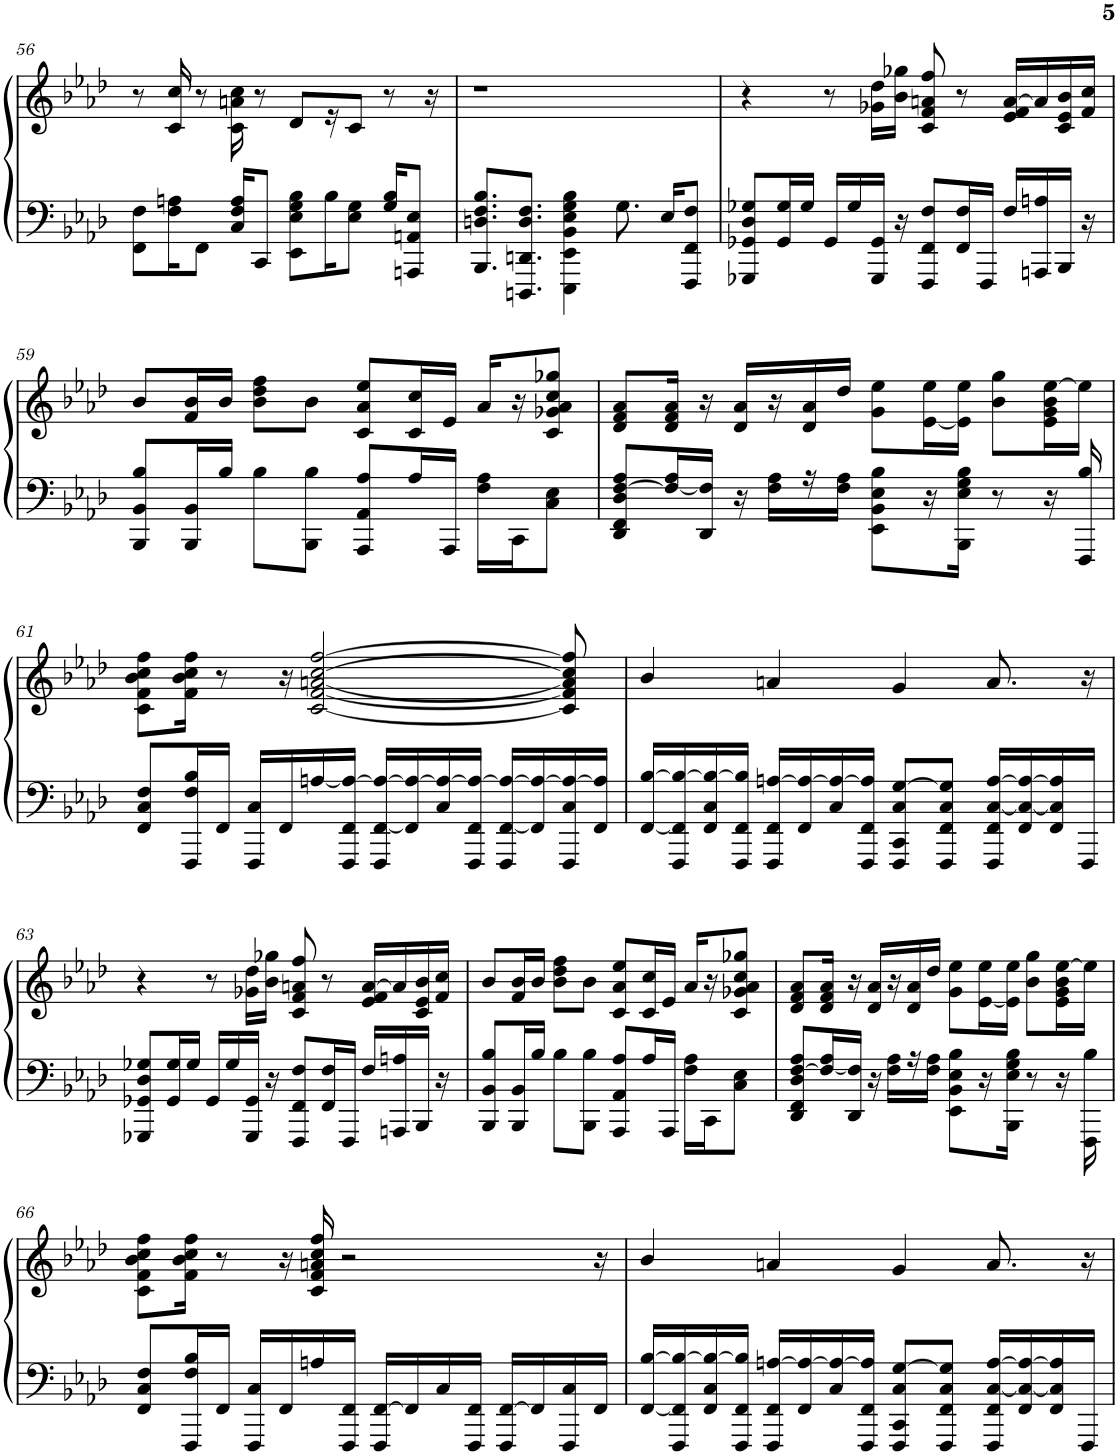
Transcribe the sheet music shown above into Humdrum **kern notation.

**kern	**kern
*part1	*part1
*staff2	*staff1
*I"Piano	*
*I'Pno	*
!!LO:PB:g=z
*clefF4	*clefG2
*k[b-e-a-d-]	*k[b-e-a-d-]
*A-:	*A-:
*M4/4	*M4/4
=56	=56
8FF\ 8F\L	8r
16F\ 16An\K	16c/ 16cc/
8FF\J	8r
16C/ 16F/ 16A/KL	16c\ 16an\ 16cc\
8CC/J	8r
8EE-\ 8E-\ 8G\ 8B-\L	8d-/L
16B-\K	16r
8E-\ 8G\J	8c/J
16G/ 16B-/KL	8r
8AAAn/ 8AAn/ 8E-/J	.
.	16r
=57	=57
8.BBB-/ 8.Dn/ 8.F/ 8.B-/L	1r
8.DDDn/ 8.DDn/ 8.D/ 8.F/J	.
4EEE-\ 4EE-\ 4BB-\ 4E-\ 4G\ 4B-\	.
8.G\	.
16E-/KL	.
8FFF/ 8FF/ 8F/J	.
=58	=58
8GGG-X/ 8GG-X/ 8D-/ 8G-X/L	4r
16GG-/ 16G-/L	.
16G-/JJ	.
16GG-/LL	8r
16G-/	.
16GGG-/ 16GG-/JJ	16g-X\ 16dd-\LL
16r	16b-\ 16gg-X\JJ
8FFF/ 8FF/ 8F/L	8c/ 8f/ 8an/ 8ff/
16FF/ 16F/L	8r
16FFF/JJ	.
16F/LL	16e-/ 16f/ [16a/LL
16AAAn/ 16An/	16a/]
16BBB-/JJ	16c/ 16e-/ 16b-/
16r	16f/ 16cc/JJ
!!LO:LB:g=z
=59	=59
8BBB-/ 8BB-/ 8B-/L	8b-/L
16BBB-/ 16BB-/L	16f/ 16b-/L
16B-/JJ	16b-/JJ
8B-\L	8b-\ 8dd-\ 8ff\L
8BBB-\ 8B-\J	8b-\J
8AAA-/ 8AA-/ 8A-/L	8c/ 8a-/ 8ee-/L
16A-/L	16c/ 16cc/L
16AAA-/JJ	16e-/JJ
16F\ 16A-\LL	16a-/LL
16CC\J	16r
8C\ 8E-\J	8c/ 8g-X/ 8a-/ 8cc/ 8gg-X/J
=60	=60
8DD-/ 8FF/ 8D-/ [8F/ 8A-/L	8d-/ 8f/ 8a-/L
16F/_ 16A-/L	16d-/ 16f/ 16a-/Jk
16DD-/ 16F/]JJ	16r
16r	16d-/ 16a-/LL
16F\ 16A-\LL	16r
16r	16d-/ 16a-/
16F\ 16A-\JJ	16dd-/JJ
8EE-\ 8BB-\ 8E-\ 8B-\L	8g\ 8ee-\L
16r	[16e-\ 16ee-\L
16BBB-\ 16E-\ 16G\ 16B-\JJ	16e-\] 16ee-\JJ
8r	8b-\ 8gg\L
16r	16e-\ 16g\ 16b-\ [16ee-\L
16FFF/ 16B-/	16ee-\JJ]
!!LO:LB:g=z
=61	=61
8FF/ 8C/ 8F/L	8c\ 8f\ 8b-\ 8cc\ 8ff\L
16FFF/ 16F/ 16B-/L	16f\ 16b-\ 16cc\ 16ff\Jk
16FF/JJ	8r
16FFF/ 16C/LL	.
16FF/	16r
[16An/	[2c/ [2f/ [2an/ [2cc/ [2ff/
16FFF/ 16FF/ 16A/_JJ	.
16FFF/ [16FF/ 16A/_LL	.
16FF/] 16A/_	.
16C/ 16A/_	.
16FFF/ 16FF/ 16A/_JJ	.
16FFF/ [16FF/ 16A/_LL	.
16FF/] 16A/_	.
16FFF/ 16C/ 16A/_	8c/] 8f/] 8a/] 8cc/] 8ff/]
16FF/ 16A/]JJ	.
=62	=62
[16FF/ [16B-/LL	4b-/
16FFF/ 16FF/] 16B-/_	.
16FF/ 16C/ 16B-/_	.
16FFF/ 16FF/ 16B-/]JJ	.
16FFF/ 16FF/ [16An/LL	4an/
16FF/ 16A/_	.
16C/ 16A/_	.
16FFF/ 16FF/ 16A/]JJ	.
8FFF/ 8CC/ 8C/ [8G/L	4g/
8FFF/ 8FF/ 8C/ 8G/]J	.
16FFF/ 16FF/ [16C/ [16A/LL	8.a/
16FF/ 16C/_ 16A/_	.
16FF/ 16C/] 16A/]	.
16FFF/JJ	16r
!!LO:LB:g=z
=63	=63
8GGG-X/ 8GG-X/ 8D-/ 8G-X/L	4r
16GG-/ 16G-/L	.
16G-/JJ	.
16GG-/LL	8r
16G-/	.
16GGG-/ 16GG-/JJ	16g-X\ 16dd-\LL
16r	16b-\ 16gg-X\JJ
8FFF/ 8FF/ 8F/L	8c/ 8f/ 8an/ 8ff/
16FF/ 16F/L	8r
16FFF/JJ	.
16F/LL	16e-/ 16f/ [16a/LL
16AAAn/ 16An/	16a/]
16BBB-/JJ	16c/ 16e-/ 16b-/
16r	16f/ 16cc/JJ
=64	=64
8BBB-/ 8BB-/ 8B-/L	8b-/L
16BBB-/ 16BB-/L	16f/ 16b-/L
16B-/JJ	16b-/JJ
8B-\L	8b-\ 8dd-\ 8ff\L
8BBB-\ 8B-\J	8b-\J
8AAA-/ 8AA-/ 8A-/L	8c/ 8a-/ 8ee-/L
16A-/L	16c/ 16cc/L
16AAA-/JJ	16e-/JJ
16F\ 16A-\LL	16a-/LL
16CC\J	16r
8C\ 8E-\J	8c/ 8g-X/ 8a-/ 8cc/ 8gg-X/J
=65	=65
8DD-/ 8FF/ 8D-/ [8F/ 8A-/L	8d-/ 8f/ 8a-/L
16F/_ 16A-/L	16d-/ 16f/ 16a-/Jk
16DD-/ 16F/]JJ	16r
16r	16d-/ 16a-/LL
16F\ 16A-\LL	16r
16r	16d-/ 16a-/
16F\ 16A-\JJ	16dd-/JJ
8EE-\ 8BB-\ 8E-\ 8B-\L	8g\ 8ee-\L
16r	[16e-\ 16ee-\L
16BBB-\ 16E-\ 16G\ 16B-\JJ	16e-\] 16ee-\JJ
8r	8b-\ 8gg\L
16r	16e-\ 16g\ 16b-\ [16ee-\L
16FFF\ 16B-\	16ee-\JJ]
!!LO:LB:g=z
=66	=66
8FF/ 8C/ 8F/L	8c\ 8f\ 8b-\ 8cc\ 8ff\L
16FFF/ 16F/ 16B-/L	16f\ 16b-\ 16cc\ 16ff\Jk
16FF/JJ	8r
16FFF/ 16C/LL	.
16FF/	16r
16An/	16c/ 16f/ 16an/ 16cc/ 16ff/
16FFF/ 16FF/JJ	2r
16FFF/ [16FF/LL	.
16FF/]	.
16C/	.
16FFF/ 16FF/JJ	.
16FFF/ [16FF/LL	.
16FF/]	.
16FFF/ 16C/	.
16FF/JJ	16r
=67	=67
[16FF/ [16B-/LL	4b-/
16FFF/ 16FF/] 16B-/_	.
16FF/ 16C/ 16B-/_	.
16FFF/ 16FF/ 16B-/]JJ	.
16FFF/ 16FF/ [16An/LL	4an/
16FF/ 16A/_	.
16C/ 16A/_	.
16FFF/ 16FF/ 16A/]JJ	.
8FFF/ 8CC/ 8C/ [8G/L	4g/
8FFF/ 8FF/ 8C/ 8G/]J	.
16FFF/ 16FF/ [16C/ [16A/LL	8.a/
16FF/ 16C/_ 16A/_	.
16FF/ 16C/] 16A/]	.
16FFF/JJ	16r
=	=
*-	*-
